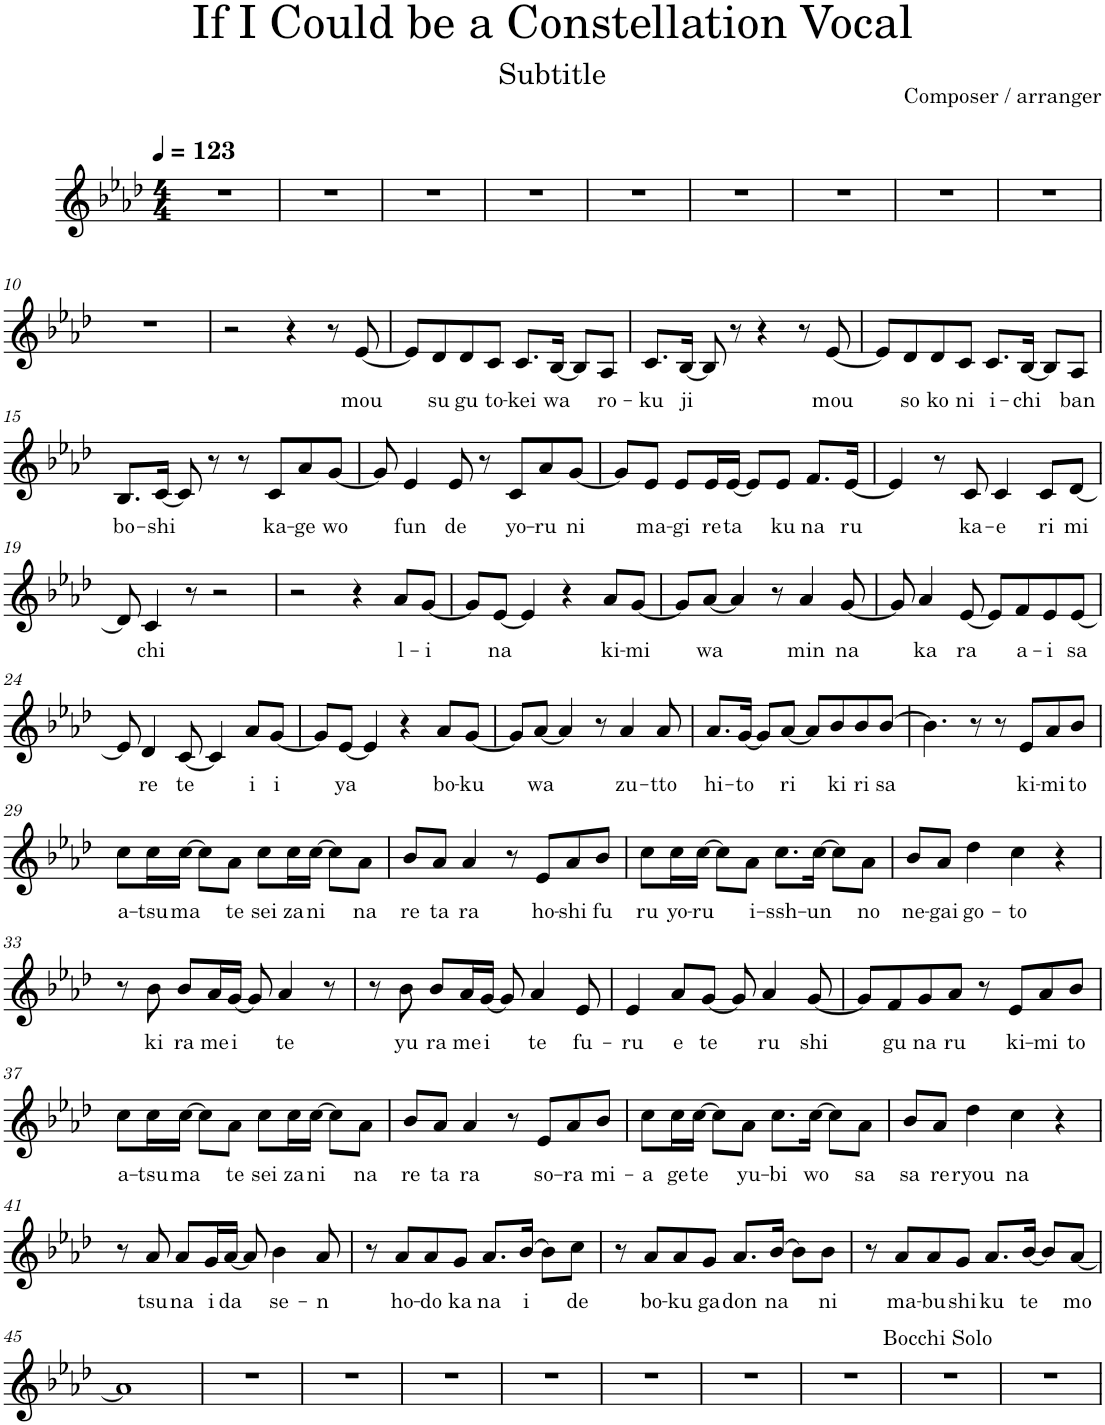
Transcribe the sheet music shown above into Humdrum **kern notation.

**kern	**text
*part1	*part1
*staff1	*staff1
*I"Voice	*
*I'Vo.	*
*clefG2	*
*k[b-e-a-d-]	*
*M4/4	*
*MM123	*
=1	=1
1r	.
=2	=2
1r	.
=3	=3
1r	.
=4	=4
1r	.
=5	=5
1r	.
=6	=6
1r	.
=7	=7
1r	.
=8	=8
1r	.
=9	=9
1r	.
!!LO:LB:g=z
=10	=10
1r	.
=11	=11
2r	.
4r	.
8r	.
!	!LO:LY:b
[8e-/	mou
=12	=12
8e-/L]	.
!	!LO:LY:b
8d-/	su
!	!LO:LY:b
8d-/	gu
!	!LO:LY:b
8c/J	to-
!	!LO:LY:b
8.c/L	-kei
!	!LO:LY:b
[16B-/Jk	wa
8B-/L]	.
!	!LO:LY:b
8A-/J	ro-
=13	=13
!	!LO:LY:b
8.c/L	-ku
!	!LO:LY:b
[16B-/Jk	ji
8B-/]	.
8r	.
4r	.
8r	.
!	!LO:LY:b
[8e-/	mou
=14	=14
8e-/L]	.
!	!LO:LY:b
8d-/	so
!	!LO:LY:b
8d-/	ko
!	!LO:LY:b
8c/J	ni
!	!LO:LY:b
8.c/L	i-
!	!LO:LY:b
[16B-/Jk	-chi
8B-/L]	.
!	!LO:LY:b
8A-/J	ban
!!LO:LB:g=z
=15	=15
!	!LO:LY:b
8.B-/L	bo-
!	!LO:LY:b
[16c/Jk	-shi
8c/]	.
8r	.
8r	.
!	!LO:LY:b
8c/L	ka-
!	!LO:LY:b
8a-/	-ge
!	!LO:LY:b
[8g/J	wo
=16	=16
8g/]	.
!	!LO:LY:b
4e-/	fun
!	!LO:LY:b
8e-/	de
8r	.
!	!LO:LY:b
8c/L	yo-
!	!LO:LY:b
8a-/	-ru
!	!LO:LY:b
[8g/J	ni
=17	=17
8g/L]	.
!	!LO:LY:b
8e-/J	ma-
!	!LO:LY:b
8e-/L	-gi
!	!LO:LY:b
16e-/L	re
!	!LO:LY:b
[16e-/JJ	ta
8e-/L]	.
!	!LO:LY:b
8e-/J	ku
!	!LO:LY:b
8.f/L	na
!	!LO:LY:b
[16e-/Jk	ru
=18	=18
4e-/]	.
8r	.
!	!LO:LY:b
8c/	ka-
!	!LO:LY:b
4c/	-e
!	!LO:LY:b
8c/L	ri
!	!LO:LY:b
[8d-/J	mi
!!LO:LB:g=z
=19	=19
8d-/]	.
!	!LO:LY:b
4c/	chi
8r	.
2r	.
=20	=20
2r	.
4r	.
!	!LO:LY:b
8a-/L	l-
!	!LO:LY:b
[8g/J	-i
=21	=21
8g/L]	.
!	!LO:LY:b
[8e-/J	na
4e-/]	.
4r	.
!	!LO:LY:b
8a-/L	ki-
!	!LO:LY:b
[8g/J	-mi
=22	=22
8g/L]	.
!	!LO:LY:b
[8a-/J	wa
4a-/]	.
8r	.
!	!LO:LY:b
4a-/	min
!	!LO:LY:b
[8g/	na
=23	=23
8g/]	.
!	!LO:LY:b
4a-/	ka
!	!LO:LY:b
[8e-/	ra
8e-/L]	.
!	!LO:LY:b
8f/	a-
!	!LO:LY:b
8e-/	-i
!	!LO:LY:b
[8e-/J	sa
!!LO:LB:g=z
=24	=24
8e-/]	.
!	!LO:LY:b
4d-/	re
!	!LO:LY:b
[8c/	te
4c/]	.
!	!LO:LY:b
8a-/L	i
!	!LO:LY:b
[8g/J	i
=25	=25
8g/L]	.
!	!LO:LY:b
[8e-/J	ya
4e-/]	.
4r	.
!	!LO:LY:b
8a-/L	bo-
!	!LO:LY:b
[8g/J	-ku
=26	=26
8g/L]	.
!	!LO:LY:b
[8a-/J	wa
4a-/]	.
8r	.
!	!LO:LY:b
4a-/	zu-
!	!LO:LY:b
8a-/	-tto
=27	=27
!	!LO:LY:b
8.a-/L	hi-
!	!LO:LY:b
[16g/Jk	-to
8g/L]	.
!	!LO:LY:b
[8a-/J	ri
8a-/L]	.
!	!LO:LY:b
8b-/	ki
!	!LO:LY:b
8b-/	ri
!	!LO:LY:b
[8b-/J	sa
=28	=28
4.b-\]	.
8r	.
8r	.
!	!LO:LY:b
8e-/L	ki-
!	!LO:LY:b
8a-/	-mi
!	!LO:LY:b
8b-/J	to
!!LO:LB:g=z
=29	=29
!	!LO:LY:b
8cc\L	a-
!	!LO:LY:b
16cc\L	-tsu
!	!LO:LY:b
[16cc\JJ	ma
8cc\L]	.
!	!LO:LY:b
8a-\J	te
!	!LO:LY:b
8cc\L	sei
!	!LO:LY:b
16cc\L	za
!	!LO:LY:b
[16cc\JJ	ni
8cc\L]	.
!	!LO:LY:b
8a-\J	na
=30	=30
!	!LO:LY:b
8b-/L	re
!	!LO:LY:b
8a-/J	ta
!	!LO:LY:b
4a-/	ra
8r	.
!	!LO:LY:b
8e-/L	ho-
!	!LO:LY:b
8a-/	-shi
!	!LO:LY:b
8b-/J	fu
=31	=31
!	!LO:LY:b
8cc\L	ru
!	!LO:LY:b
16cc\L	yo-
!	!LO:LY:b
[16cc\JJ	-ru
8cc\L]	.
!	!LO:LY:b
8a-\J	i-
!	!LO:LY:b
8.cc\L	-ssh-
!	!LO:LY:b
[16cc\Jk	-un
8cc\L]	.
!	!LO:LY:b
8a-\J	no
=32	=32
!	!LO:LY:b
8b-/L	ne-
!	!LO:LY:b
8a-/J	-gai
!	!LO:LY:b
4dd-\	go-
!	!LO:LY:b
4cc\	-to
4r	.
!!LO:LB:g=z
=33	=33
8r	.
!	!LO:LY:b
8b-\	ki
!	!LO:LY:b
8b-/L	ra
!	!LO:LY:b
16a-/L	me
!	!LO:LY:b
[16g/JJ	i
8g/]	.
!	!LO:LY:b
4a-/	te
8r	.
=34	=34
8r	.
!	!LO:LY:b
8b-\	yu
!	!LO:LY:b
8b-/L	ra
!	!LO:LY:b
16a-/L	me
!	!LO:LY:b
[16g/JJ	i
8g/]	.
!	!LO:LY:b
4a-/	te
!	!LO:LY:b
8e-/	fu-
=35	=35
!	!LO:LY:b
4e-/	-ru
!	!LO:LY:b
8a-/L	e
!	!LO:LY:b
[8g/J	te
8g/]	.
!	!LO:LY:b
4a-/	ru
!	!LO:LY:b
[8g/	shi
=36	=36
8g/L]	.
!	!LO:LY:b
8f/	gu
!	!LO:LY:b
8g/	na
!	!LO:LY:b
8a-/J	ru
8r	.
!	!LO:LY:b
8e-/L	ki-
!	!LO:LY:b
8a-/	-mi
!	!LO:LY:b
8b-/J	to
!!LO:LB:g=z
=37	=37
!	!LO:LY:b
8cc\L	a-
!	!LO:LY:b
16cc\L	-tsu
!	!LO:LY:b
[16cc\JJ	ma
8cc\L]	.
!	!LO:LY:b
8a-\J	te
!	!LO:LY:b
8cc\L	sei
!	!LO:LY:b
16cc\L	za
!	!LO:LY:b
[16cc\JJ	ni
8cc\L]	.
!	!LO:LY:b
8a-\J	na
=38	=38
!	!LO:LY:b
8b-/L	re
!	!LO:LY:b
8a-/J	ta
!	!LO:LY:b
4a-/	ra
8r	.
!	!LO:LY:b
8e-/L	so-
!	!LO:LY:b
8a-/	-ra
!	!LO:LY:b
8b-/J	mi-
=39	=39
!	!LO:LY:b
8cc\L	-a
!	!LO:LY:b
16cc\L	ge
!	!LO:LY:b
[16cc\JJ	te
8cc\L]	.
!	!LO:LY:b
8a-\J	yu-
!	!LO:LY:b
8.cc\L	-bi
!	!LO:LY:b
[16cc\Jk	wo
8cc\L]	.
!	!LO:LY:b
8a-\J	sa
=40	=40
!	!LO:LY:b
8b-/L	sa
!	!LO:LY:b
8a-/J	re
!	!LO:LY:b
4dd-\	ryou
!	!LO:LY:b
4cc\	na
4r	.
!!LO:LB:g=z
=41	=41
8r	.
!	!LO:LY:b
8a-/	tsu
!	!LO:LY:b
8a-/L	na
!	!LO:LY:b
16g/L	i
!	!LO:LY:b
[16a-/JJ	da
8a-/]	.
!	!LO:LY:b
4b-\	se-
!	!LO:LY:b
8a-/	-n
=42	=42
8r	.
!	!LO:LY:b
8a-/L	ho-
!	!LO:LY:b
8a-/	-do
!	!LO:LY:b
8g/J	ka
!	!LO:LY:b
8.a-/L	na
!	!LO:LY:b
[16b-/Jk	i
8b-\L]	.
!	!LO:LY:b
8cc\J	de
=43	=43
8r	.
!	!LO:LY:b
8a-/L	bo-
!	!LO:LY:b
8a-/	-ku
!	!LO:LY:b
8g/J	ga
!	!LO:LY:b
8.a-/L	don
!	!LO:LY:b
[16b-/Jk	na
8b-\L]	.
!	!LO:LY:b
8b-\J	ni
=44	=44
8r	.
!	!LO:LY:b
8a-/L	ma-
!	!LO:LY:b
8a-/	-bu
!	!LO:LY:b
8g/J	shi
!	!LO:LY:b
8.a-/L	ku
!	!LO:LY:b
[16b-/Jk	te
8b-/L]	.
!	!LO:LY:b
[8a-/J	mo
!!LO:LB:g=z
=45	=45
1a-]	.
=46	=46
1r	.
=47	=47
1r	.
=48	=48
1r	.
=49	=49
1r	.
=50	=50
1r	.
=51	=51
1r	.
=52	=52
1r	.
=53	=53
1r	.
=54	=54
!LO:TX:a:t=Bocchi Solo	!
1r	.
=	=
*-	*-
